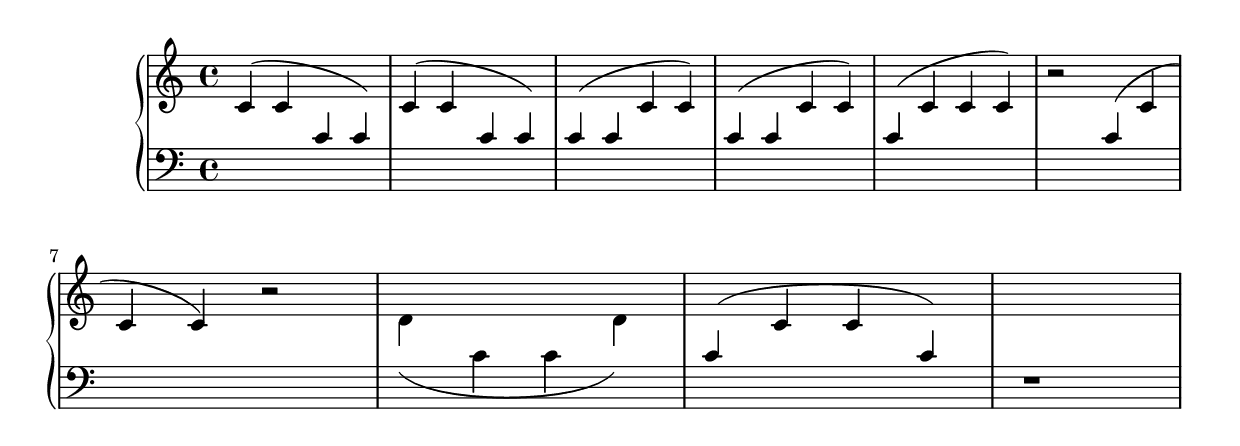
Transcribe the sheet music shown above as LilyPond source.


\version "2.3.16"
\header{
texidoc="
Slurs behave decently when broken across a linebreak.
"
}

	
\score{
	\context PianoStaff <<
	\context Staff=one \relative c'{
		\stemUp \slurUp
		 c4( c \change Staff=two c  c) |
		\change Staff=one
		\stemUp \slurUp
		 c4( c \change Staff=two c  c) |
		\stemUp \slurUp
		 c4( c \change Staff=one c  c) |
		\change Staff=two
		\stemUp \slurUp
		 c4( c \change Staff=one c  c) |
		\change Staff=two
		\stemUp \slurUp
		 c4( \change Staff=one c c  c) |
		r2
		\change Staff=two
		\stemUp \slurUp
		 c4( \change Staff=one c
		   \break
		c  c)
		r2
%		\stemDown \slurDown
%		 c4( \change Staff=two c c \change Staff=one  c)
		\stemDown \slurDown
		 d4( \change Staff=two c c \change Staff=one  d)
		\change Staff=two
		\stemUp \slurUp
		 c4( \change Staff=one c c \change Staff=two  c)
		r1
	}
	\context Staff=two \relative c'{
		\clef bass
		s1 s1 s1 s1 s1 s1 s1 s1 s1 s1
	}
	>>
}



